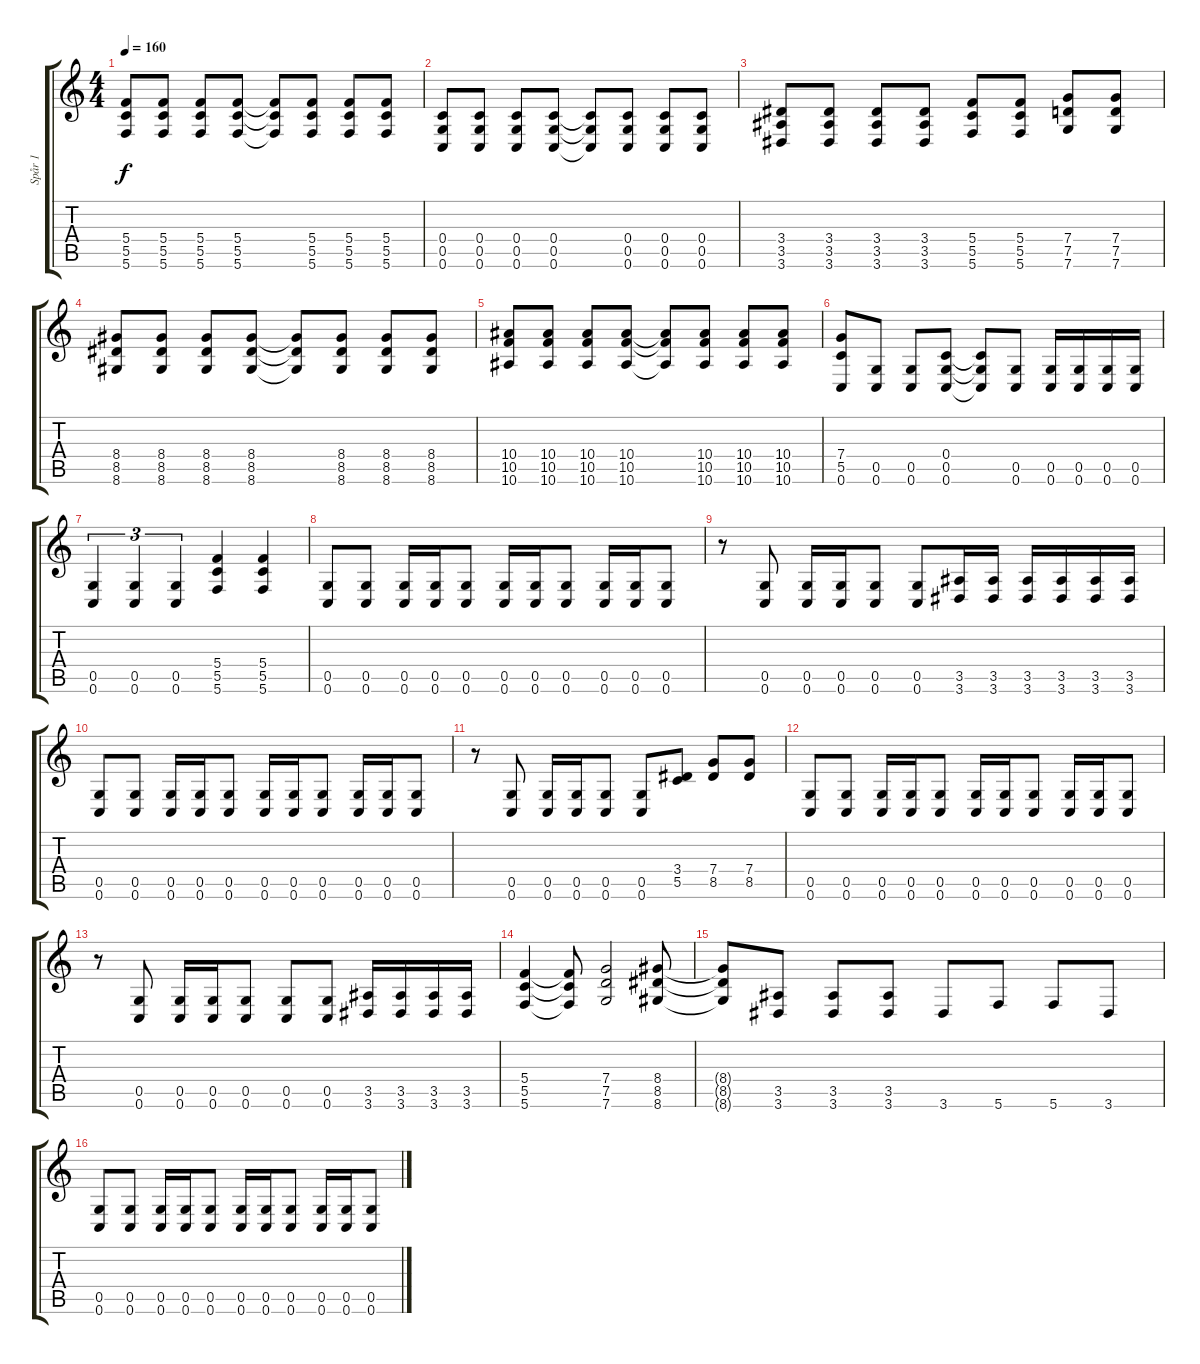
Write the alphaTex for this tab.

\track ("Spår 1" "Spår 1") {instrument distortionguitar}
\staff {score tabs}
\tuning (D4 A3 F3 C3 G2 C2) {hide}
\ts (4 4)
\tempo 160
\clef g2
\ks c
(5.4 5.5 5.6).8{dy f} (5.4 5.5 5.6).8 (5.4 5.5 5.6).8 (5.4 5.5 5.6).8 (5.4{t} 5.5{t} 5.6{t}).8 (5.4 5.5 5.6).8 (5.4 5.5 5.6).8 (5.4 5.5 5.6).8 |
(0.4 0.5 0.6).8 (0.4 0.5 0.6).8 (0.4 0.5 0.6).8 (0.4 0.5 0.6).8 (0.4{t} 0.5{t} 0.6{t}).8 (0.4 0.5 0.6).8 (0.4 0.5 0.6).8 (0.4 0.5 0.6).8 |
(3.4 3.5 3.6).8 (3.4 3.5 3.6).8 (3.4 3.5 3.6).8 (3.4 3.5 3.6).8 (5.4 5.5 5.6).8 (5.4 5.5 5.6).8 (7.4 7.5 7.6).8 (7.4 7.5 7.6).8 |
(8.4 8.5 8.6).8 (8.4 8.5 8.6).8 (8.4 8.5 8.6).8 (8.4 8.5 8.6).8 (8.4{t} 8.5{t} 8.6{t}).8 (8.4 8.5 8.6).8 (8.4 8.5 8.6).8 (8.4 8.5 8.6).8 |
(10.4 10.5 10.6).8 (10.4 10.5 10.6).8 (10.4 10.5 10.6).8 (10.4 10.5 10.6).8 (10.4{t} 10.5{t} 10.6{t}).8 (10.4 10.5 10.6).8 (10.4 10.5 10.6).8 (10.4 10.5 10.6).8 |
(7.4 5.5 0.6).8 (0.5 0.6).8 (0.5 0.6).8 (0.4 0.5 0.6).8 (0.4{t} 0.5{t} 0.6{t}).8 (0.5 0.6).8 (0.5 0.6).16 (0.5 0.6).16 (0.5 0.6).16 (0.5 0.6).16 |
(0.5 0.6).4{tu (3 2)} (0.5 0.6).4{tu (3 2)} (0.5 0.6).4{tu (3 2)} (5.4 5.5 5.6).4 (5.4 5.5 5.6).4 |
(0.5 0.6).8 (0.5 0.6).8 (0.5 0.6).16 (0.5 0.6).16 (0.5 0.6).8 (0.5 0.6).16 (0.5 0.6).16 (0.5 0.6).8 (0.5 0.6).16 (0.5 0.6).16 (0.5 0.6).8 |
r.8 (0.5 0.6).8 (0.5 0.6).16 (0.5 0.6).16 (0.5 0.6).8 (0.5 0.6).8 (3.5 3.6).16 (3.5 3.6).16 (3.5 3.6).16 (3.5 3.6).16 (3.5 3.6).16 (3.5 3.6).16 |
(0.5 0.6).8 (0.5 0.6).8 (0.5 0.6).16 (0.5 0.6).16 (0.5 0.6).8 (0.5 0.6).16 (0.5 0.6).16 (0.5 0.6).8 (0.5 0.6).16 (0.5 0.6).16 (0.5 0.6).8 |
r.8 (0.5 0.6).8 (0.5 0.6).16 (0.5 0.6).16 (0.5 0.6).8 (0.5 0.6).8 (3.4 5.5).8 (7.4 8.5).8 (7.4 8.5).8 |
(0.5 0.6).8 (0.5 0.6).8 (0.5 0.6).16 (0.5 0.6).16 (0.5 0.6).8 (0.5 0.6).16 (0.5 0.6).16 (0.5 0.6).8 (0.5 0.6).16 (0.5 0.6).16 (0.5 0.6).8 |
r.8 (0.5 0.6).8 (0.5 0.6).16 (0.5 0.6).16 (0.5 0.6).8 (0.5 0.6).8 (0.5 0.6).8 (3.5 3.6).16 (3.5 3.6).16 (3.5 3.6).16 (3.5 3.6).16 |
(5.4 5.5 5.6).4 (5.4{t} 5.5{t} 5.6{t}).8 (7.4 7.5 7.6).2 (8.4 8.5 8.6).8 |
(8.4{t} 8.5{t} 8.6{t}).8 (3.5 3.6).8 (3.5 3.6).8 (3.5 3.6).8 3.6.8 5.6.8 5.6.8 3.6.8 |
(0.5 0.6).8 (0.5 0.6).8 (0.5 0.6).16 (0.5 0.6).16 (0.5 0.6).8 (0.5 0.6).16 (0.5 0.6).16 (0.5 0.6).8 (0.5 0.6).16 (0.5 0.6).16 (0.5 0.6).8
